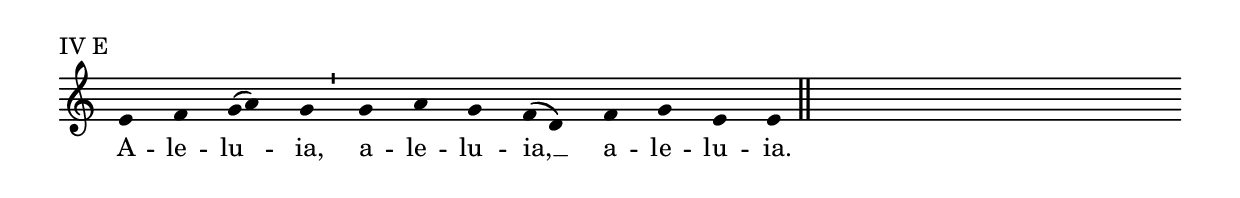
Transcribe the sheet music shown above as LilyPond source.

\version "2.24.1"

\include "gregorian.ly"
\include "../../../modules/lilypond/neums.ily"
\include "../../../modules/lilypond/spacing.ily"
\include "../../../modules/lilypond/layout.ily"
\include "../../../modules/lilypond/symbols.ily"

antiphonChant = \relative c' {
  \AntiphonSignature
  \C e f \CC g a \C g
  \divisioMinima
  g a g \CC f d
  f g e e
  \finalis
  \Spacer 11
}

antiphonLyrics = \lyricmode {
  A -- le -- lu -- ia, a -- le -- lu -- ia, __ a -- le -- lu -- ia.
}

\GregorianTranscriptionLayout

\score {
  \header {
    piece = "IV E"
  }

  \new GregorianTranscriptionStaff <<
    \new GregorianTranscriptionVoice = "antiphon" {
      \antiphonChant
    }

    \new GregorianTranscriptionLyrics \lyricsto "antiphon" \antiphonLyrics
  >>
}